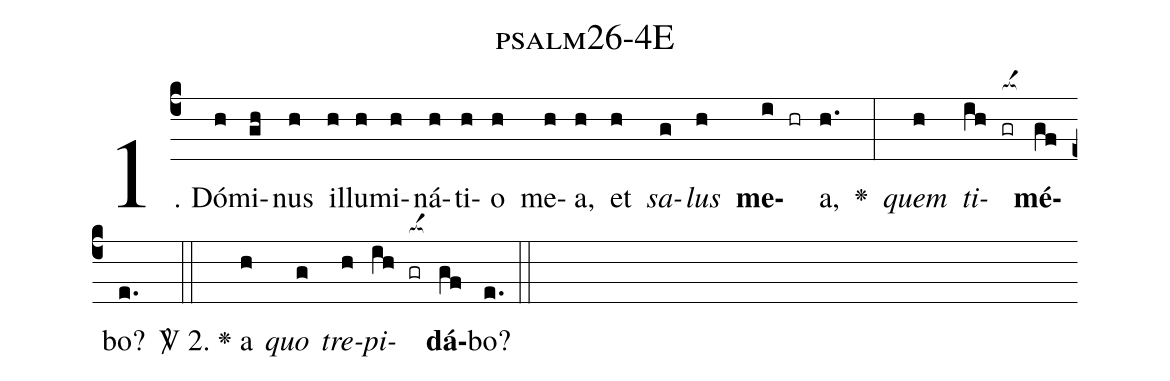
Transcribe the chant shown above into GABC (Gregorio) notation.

name: psalm26-4E;
%%
(c4)1. D{ó}(h)mi(gh)nus(h) il(h)lu(h)mi(h)ná(h)ti(h)o(h) me(h)a,(h) et(h) <i>sa</i>(g)<i>lus</i>(h) <b>me</b>(i hr)a,(h.) <v>\greheightstar</v>(:) <i>quem</i>(h) <i>ti</i>(ih gr[ocba:1{])<b>mé</b>(gf[ocba:0}])bo?(e.) (::)
<sp>V/</sp>~2.~<v>\greheightstar</v>~{a}(h) <i>quo</i>(g) <i>tre</i>(h)<i>pi</i>(ih gr[ocba:1{])<b>dá</b>(gf[ocba:0}])bo?(e.) (::)
